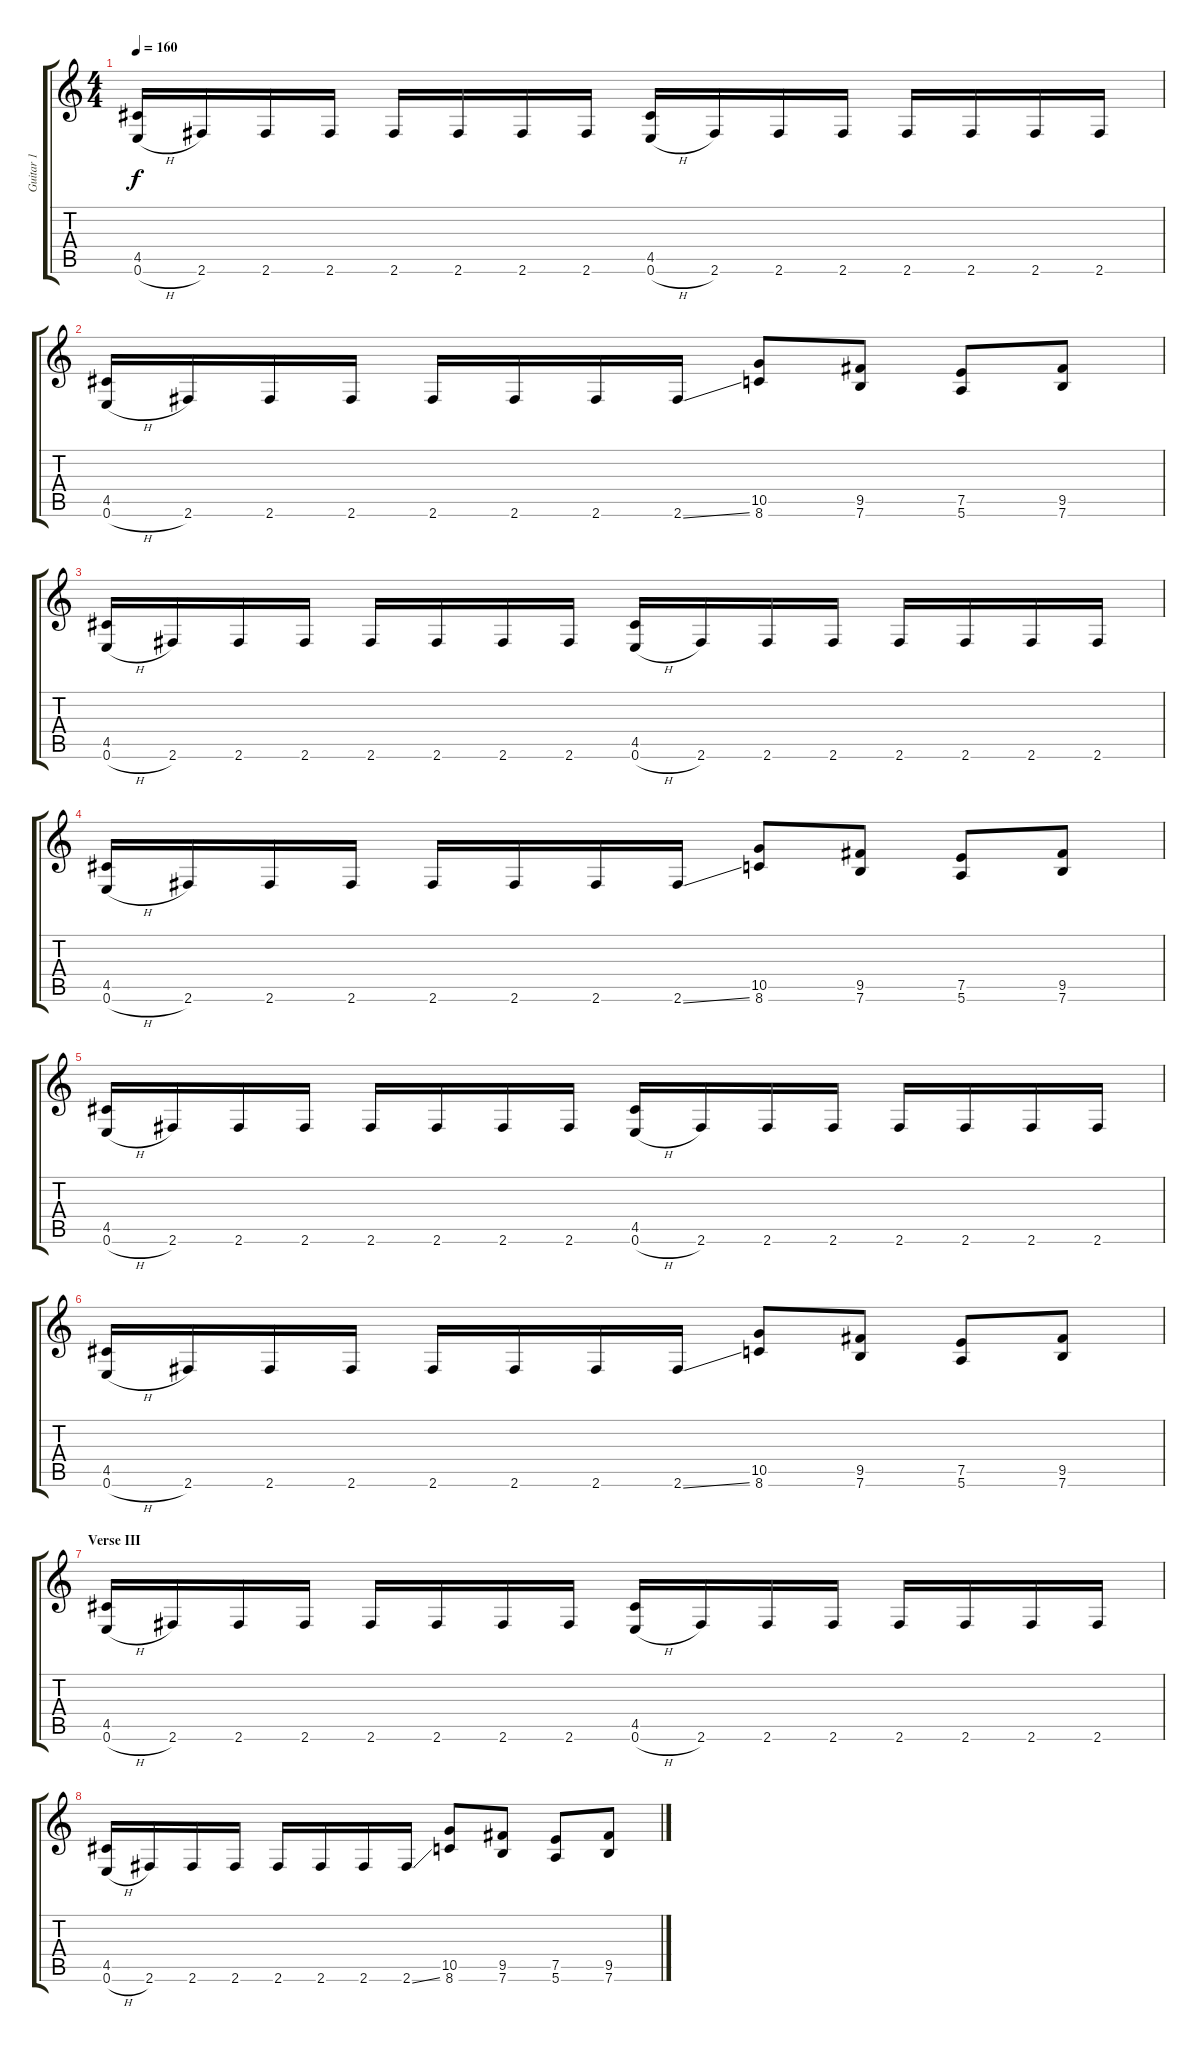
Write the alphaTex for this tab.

\track ("Guitar 1" "Guitar 1") {instrument distortionguitar}
\staff {score tabs}
\tuning (E4 B3 G3 D3 A2 E2) {hide}
\ts (4 4)
\tempo 160
\clef g2
\ks c
(4.5 0.6{h}).16{dy f} 2.6.16 2.6.16 2.6.16 2.6.16 2.6.16 2.6.16 2.6.16 (4.5 0.6{h}).16 2.6.16 2.6.16 2.6.16 2.6.16 2.6.16 2.6.16 2.6.16 |
(4.5 0.6{h}).16 2.6.16 2.6.16 2.6.16 2.6.16 2.6.16 2.6.16 2.6{ss}.16 (10.5 8.6).8 (9.5 7.6).8 (7.5 5.6).8 (9.5 7.6).8 |
(4.5 0.6{h}).16 2.6.16 2.6.16 2.6.16 2.6.16 2.6.16 2.6.16 2.6.16 (4.5 0.6{h}).16 2.6.16 2.6.16 2.6.16 2.6.16 2.6.16 2.6.16 2.6.16 |
(4.5 0.6{h}).16 2.6.16 2.6.16 2.6.16 2.6.16 2.6.16 2.6.16 2.6{ss}.16 (10.5 8.6).8 (9.5 7.6).8 (7.5 5.6).8 (9.5 7.6).8 |
(4.5 0.6{h}).16 2.6.16 2.6.16 2.6.16 2.6.16 2.6.16 2.6.16 2.6.16 (4.5 0.6{h}).16 2.6.16 2.6.16 2.6.16 2.6.16 2.6.16 2.6.16 2.6.16 |
(4.5 0.6{h}).16 2.6.16 2.6.16 2.6.16 2.6.16 2.6.16 2.6.16 2.6{ss}.16 (10.5 8.6).8 (9.5 7.6).8 (7.5 5.6).8 (9.5 7.6).8 |
\section ("" "Verse III")
(4.5 0.6{h}).16 2.6.16 2.6.16 2.6.16 2.6.16 2.6.16 2.6.16 2.6.16 (4.5 0.6{h}).16 2.6.16 2.6.16 2.6.16 2.6.16 2.6.16 2.6.16 2.6.16 |
(4.5 0.6{h}).16 2.6.16 2.6.16 2.6.16 2.6.16 2.6.16 2.6.16 2.6{ss}.16 (10.5 8.6).8 (9.5 7.6).8 (7.5 5.6).8 (9.5 7.6).8
